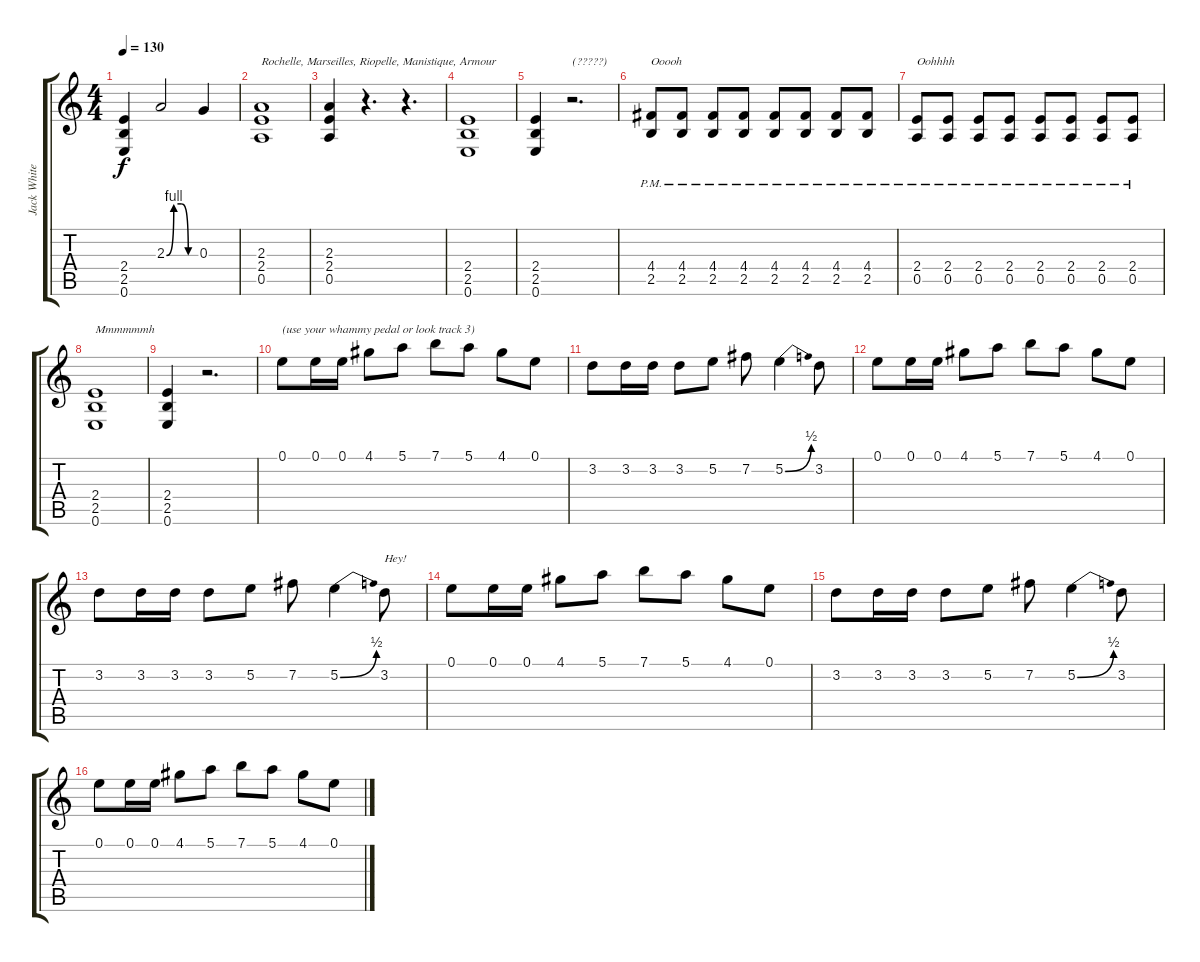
\track ("Jack White" "Jack White") {instrument overdrivenguitar}
\staff {score tabs}
\tuning (E4 B3 G3 D3 A2 E2) {hide}
\ts (4 4)
\tempo 130
\clef g2
\ks c
(2.4 2.5 0.6).4{dy f} 2.3{be (custom 0 0 15 4 30 4 45 0 60 0)}.2 0.3.4 |
(2.3 2.4 0.5).1{txt "Rochelle, Marseilles, Riopelle, Manistique, Armour"} |
(2.3 2.4 0.5).4 r.4{d} r.4{d} |
(2.4 2.5 0.6).1 |
(2.4 2.5 0.6).4 r.2{d txt "(?????)"} |
(4.4{pm} 2.5{pm}).8{txt "Ooooh"} (4.4{pm} 2.5{pm}).8 (4.4{pm} 2.5{pm}).8 (4.4{pm} 2.5{pm}).8 (4.4{pm} 2.5{pm}).8 (4.4{pm} 2.5{pm}).8 (4.4{pm} 2.5{pm}).8 (4.4{pm} 2.5{pm}).8 |
(2.4{pm} 0.5{pm}).8{txt "Oohhhh"} (2.4{pm} 0.5{pm}).8 (2.4{pm} 0.5{pm}).8 (2.4{pm} 0.5{pm}).8 (2.4{pm} 0.5{pm}).8 (2.4{pm} 0.5{pm}).8 (2.4{pm} 0.5{pm}).8 (2.4{pm} 0.5{pm}).8 |
(2.4 2.5 0.6).1{txt "Mmmmmmh"} |
(2.4 2.5 0.6).4 r.2{d} |
0.1.8{txt "(use your whammy pedal or look track 3)"} 0.1.16 0.1.16 4.1.8 5.1.8 7.1.8 5.1.8 4.1.8 0.1.8 |
3.2.8 3.2.16 3.2.16 3.2.8 5.2.8 7.2.8 5.2{be (bend 0 0 60 2)}.4 3.2.8 |
0.1.8 0.1.16 0.1.16 4.1.8 5.1.8 7.1.8 5.1.8 4.1.8 0.1.8 |
3.2.8 3.2.16 3.2.16 3.2.8 5.2.8 7.2.8 5.2{be (bend 0 0 60 2)}.4 3.2.8{txt "Hey!"} |
0.1.8 0.1.16 0.1.16 4.1.8 5.1.8 7.1.8 5.1.8 4.1.8 0.1.8 |
3.2.8 3.2.16 3.2.16 3.2.8 5.2.8 7.2.8 5.2{be (bend 0 0 60 2)}.4 3.2.8 |
0.1.8 0.1.16 0.1.16 4.1.8 5.1.8 7.1.8 5.1.8 4.1.8 0.1.8
